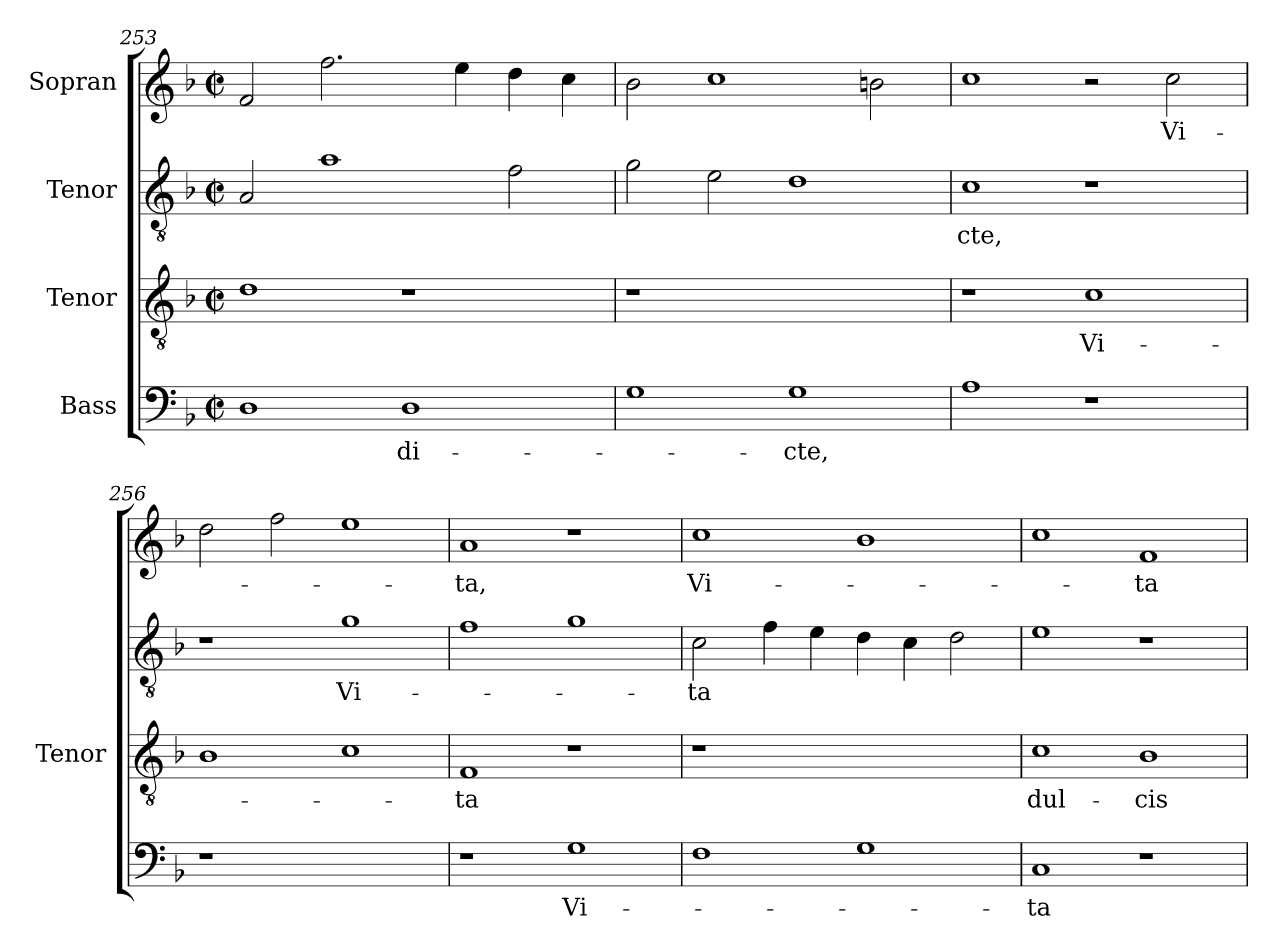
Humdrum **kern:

**kern	**text	**kern	**text	**kern	**text	**kern	**text
*part4	*part4	*part3	*part3	*part2	*part2	*part1	*part1
*staff4	*staff4	*staff3	*staff3	*staff2	*staff2	*staff1	*staff1
*I"Bass	*	*I"Tenor	*	*I"Tenor	*	*I"Sopran	*
*	*	*I'Tenor	*	*	*	*	*
*clefF4	*	*clefGv2	*	*clefGv2	*	*clefG2	*
*	*	*ITrd7c12	*	*ITrd7c12	*	*	*
*k[b-]	*	*k[b-]	*	*k[b-]	*	*k[b-]	*
*F:	*	*F:	*	*F:	*	*F:	*
*M2/2	*	*M2/2	*	*M2/2	*	*M2/2	*
*met(c|)	*	*met(c|)	*	*met(c|)	*	*met(c|)	*
=253	=253	=253	=253	=253	=253	=253	=253
1Di	.	1Di	.	2AAi/	.	2fi/	.
.	.	.	.	1Ai	.	2.ffi\	.
!	!LO:LY:b:color=#000000	!	!	!	!	!	!
1Di	-di-	1r	.	.	.	.	.
.	.	.	.	.	.	4eei\	.
.	.	.	.	2Fi\	.	4ddi\	.
.	.	.	.	.	.	4cci\	.
=254	=254	=254	=254	=254	=254	=254	=254
!	!	!LO:N:vis=1	!	!	!	!	!
1Gi	.	1r	.	2Gi\	.	2b-i\	.
.	.	.	.	2Ei\	.	1cci	.
!	!LO:LY:b:color=#000000	!	!	!	!	!	!
1Gi	-cte,	1ryy	.	1Di	.	.	.
.	.	.	.	.	.	2bni\	.
=255	=255	=255	=255	=255	=255	=255	=255
!	!	!	!	!	!LO:LY:b:color=#000000	!	!
1Ai	.	1r	.	1Ci	-cte,	1cci	.
!	!	!	!LO:LY:b:color=#000000	!	!	!	!
1r	.	1Ci	Vi-	1r	.	2r	.
!	!	!	!	!	!	!	!LO:LY:b:color=#000000
.	.	.	.	.	.	2cci\	Vi-
!!LO:PB:g=z
=256	=256	=256	=256	=256	=256	=256	=256
!LO:N:vis=1	!	!	!	!	!	!	!
1r	.	1BB-i	.	1r	.	2ddi\	.
.	.	.	.	.	.	2ffi\	.
!	!	!	!	!	!LO:LY:b:color=#000000	!	!
1ryy	.	1Ci	.	1Gi	Vi-	1eei	.
=257	=257	=257	=257	=257	=257	=257	=257
!	!	!	!LO:LY:b:color=#000000	!	!	!	!
!	!	!	!	!	!	!	!LO:LY:b:color=#000000
1r	.	1FFi	-ta	1Fi	.	1ai	-ta,
!	!LO:LY:b:color=#000000	!	!	!	!	!	!
1Gi	Vi-	1r	.	1Gi	.	1r	.
=258	=258	=258	=258	=258	=258	=258	=258
!	!	!LO:N:vis=1	!	!	!	!	!
!	!	!	!	!	!LO:LY:b:color=#000000	!	!
!	!	!	!	!	!	!	!LO:LY:b:color=#000000
1Fi	.	1r	.	2Ci\	-ta	1cci	Vi-
.	.	.	.	4Fi\	.	.	.
.	.	.	.	4Ei\	.	.	.
1Gi	.	1ryy	.	4Di\	.	1b-i	.
.	.	.	.	4Ci\	.	.	.
.	.	.	.	2Di\	.	.	.
=259	=259	=259	=259	=259	=259	=259	=259
!	!LO:LY:b:color=#000000	!	!	!	!	!	!
!	!	!	!LO:LY:b:color=#000000	!	!	!	!
1Ci	-ta	1Ci	dul-	1Ei	.	1cci	.
!	!	!	!LO:LY:b:color=#000000	!	!	!	!
!	!	!	!	!	!	!	!LO:LY:b:color=#000000
1r	.	1BB-i	-cis	1r	.	1fi	-ta
=	=	=	=	=	=	=	=
*-	*-	*-	*-	*-	*-	*-	*-
